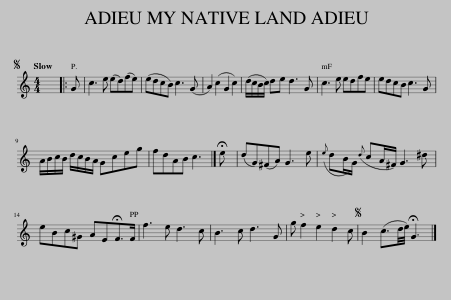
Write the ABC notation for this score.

X:1
L:1/8
Q:1/4=120
M:4/4
I:linebreak $
K:C
V:1 treble
V:1
S x8 |: G | c3 e (ed)(fe) | (edcB) c3 (G | A2) (c2 G2 c2) | %5
 (d/c/B/c/) de d3 G | c3 e edfe | edcB c3 G |$ A/B/c/B/ d/c/B/A/ Gceg | fdAB c3 |] %10
 !fermata!e | (dG)(^FA) G3 e |({e} dB/G/)({d} cA/^F/) G3 ^d |$ eBc^G AE!fermata!F>F | f3 e d3 c | %15
 B3 c d3 G | g f2 e2 d2 c |S B2 (c3/2d/4e/4) !fermata!G3 |] %18
